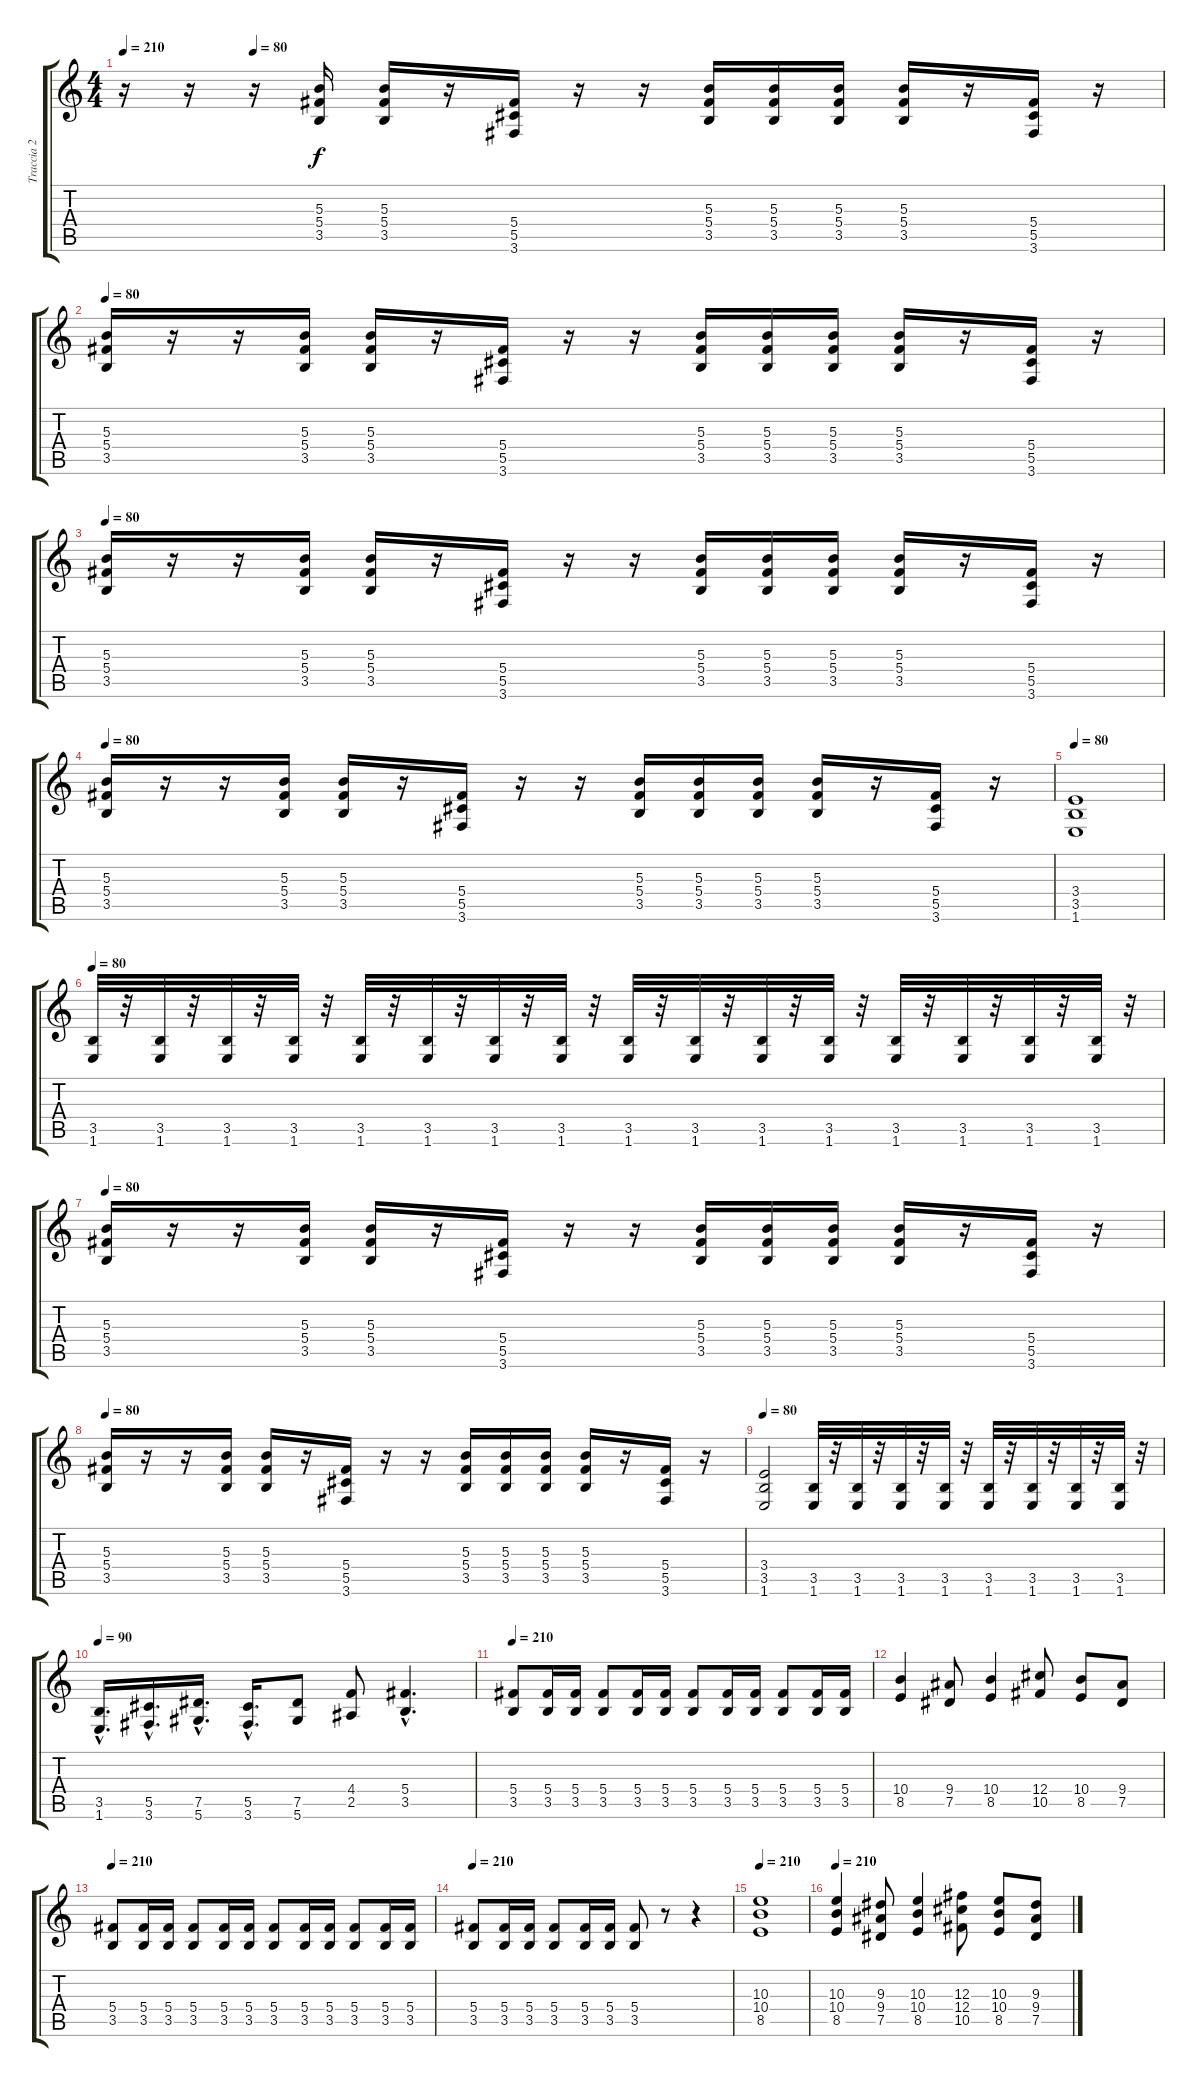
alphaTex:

\track ("Traccia 2" "Traccia 2") {instrument distortionguitar}
\staff {score tabs}
\tuning (Eb4 Bb3 Gb3 Db3 Ab2 Eb2) {hide}
\ts (4 4)
\tempo 210
\tempo (80 0.125)
\clef g2
\ks c
r.16{dy f} r.16 r.16 (5.3 5.4 3.5).16 (5.3 5.4 3.5).16 r.16 (5.4 5.5 3.6).16 r.16 r.16 (5.3 5.4 3.5).16 (5.3 5.4 3.5).16 (5.3 5.4 3.5).16 (5.3 5.4 3.5).16 r.16 (5.4 5.5 3.6).16 r.16 |
\tempo 80
(5.3 5.4 3.5).16 r.16 r.16 (5.3 5.4 3.5).16 (5.3 5.4 3.5).16 r.16 (5.4 5.5 3.6).16 r.16 r.16 (5.3 5.4 3.5).16 (5.3 5.4 3.5).16 (5.3 5.4 3.5).16 (5.3 5.4 3.5).16 r.16 (5.4 5.5 3.6).16 r.16 |
\tempo 80
(5.3 5.4 3.5).16 r.16 r.16 (5.3 5.4 3.5).16 (5.3 5.4 3.5).16 r.16 (5.4 5.5 3.6).16 r.16 r.16 (5.3 5.4 3.5).16 (5.3 5.4 3.5).16 (5.3 5.4 3.5).16 (5.3 5.4 3.5).16 r.16 (5.4 5.5 3.6).16 r.16 |
\tempo 80
(5.3 5.4 3.5).16 r.16 r.16 (5.3 5.4 3.5).16 (5.3 5.4 3.5).16 r.16 (5.4 5.5 3.6).16 r.16 r.16 (5.3 5.4 3.5).16 (5.3 5.4 3.5).16 (5.3 5.4 3.5).16 (5.3 5.4 3.5).16 r.16 (5.4 5.5 3.6).16 r.16 |
\tempo 80
(3.4 3.5 1.6).1 |
\tempo 80
(3.5 1.6).32 r.32 (3.5 1.6).32 r.32 (3.5 1.6).32 r.32 (3.5 1.6).32 r.32 (3.5 1.6).32 r.32 (3.5 1.6).32 r.32 (3.5 1.6).32 r.32 (3.5 1.6).32 r.32 (3.5 1.6).32 r.32 (3.5 1.6).32 r.32 (3.5 1.6).32 r.32 (3.5 1.6).32 r.32 (3.5 1.6).32 r.32 (3.5 1.6).32 r.32 (3.5 1.6).32 r.32 (3.5 1.6).32 r.32 |
\tempo 80
(5.3 5.4 3.5).16 r.16 r.16 (5.3 5.4 3.5).16 (5.3 5.4 3.5).16 r.16 (5.4 5.5 3.6).16 r.16 r.16 (5.3 5.4 3.5).16 (5.3 5.4 3.5).16 (5.3 5.4 3.5).16 (5.3 5.4 3.5).16 r.16 (5.4 5.5 3.6).16 r.16 |
\tempo 80
(5.3 5.4 3.5).16 r.16 r.16 (5.3 5.4 3.5).16 (5.3 5.4 3.5).16 r.16 (5.4 5.5 3.6).16 r.16 r.16 (5.3 5.4 3.5).16 (5.3 5.4 3.5).16 (5.3 5.4 3.5).16 (5.3 5.4 3.5).16 r.16 (5.4 5.5 3.6).16 r.16 |
\tempo 80
(3.4 3.5 1.6).2 (3.5 1.6).32 r.32 (3.5 1.6).32 r.32 (3.5 1.6).32 r.32 (3.5 1.6).32 r.32 (3.5 1.6).32 r.32 (3.5 1.6).32 r.32 (3.5 1.6).32 r.32 (3.5 1.6).32 r.32 |
\tempo 90
(3.5{hac} 1.6{hac}).16{d} (5.5{hac} 3.6{hac}).16{d} (7.5{hac} 5.6{hac}).16{d} (5.5{hac} 3.6{hac}).16{d} (7.5 5.6).8 (4.4 2.5).8 (5.4{hac} 3.5{hac}).4{d} |
\tempo 210
(5.4 3.5).8 (5.4 3.5).16 (5.4 3.5).16 (5.4 3.5).8 (5.4 3.5).16 (5.4 3.5).16 (5.4 3.5).8 (5.4 3.5).16 (5.4 3.5).16 (5.4 3.5).8 (5.4 3.5).16 (5.4 3.5).16 |
(10.4 8.5).4 (9.4 7.5).8 (10.4 8.5).4 (12.4 10.5).8 (10.4 8.5).8 (9.4 7.5).8 |
\tempo 210
(5.4 3.5).8 (5.4 3.5).16 (5.4 3.5).16 (5.4 3.5).8 (5.4 3.5).16 (5.4 3.5).16 (5.4 3.5).8 (5.4 3.5).16 (5.4 3.5).16 (5.4 3.5).8 (5.4 3.5).16 (5.4 3.5).16 |
\tempo 210
(5.4 3.5).8 (5.4 3.5).16 (5.4 3.5).16 (5.4 3.5).8 (5.4 3.5).16 (5.4 3.5).16 (5.4 3.5).8 r.8 r.4 |
\tempo 210
(10.3 10.4 8.5).1 |
\tempo 210
(10.3 10.4 8.5).4 (9.3 9.4 7.5).8 (10.3 10.4 8.5).4 (12.3 12.4 10.5).8 (10.3 10.4 8.5).8 (9.3 9.4 7.5).8
